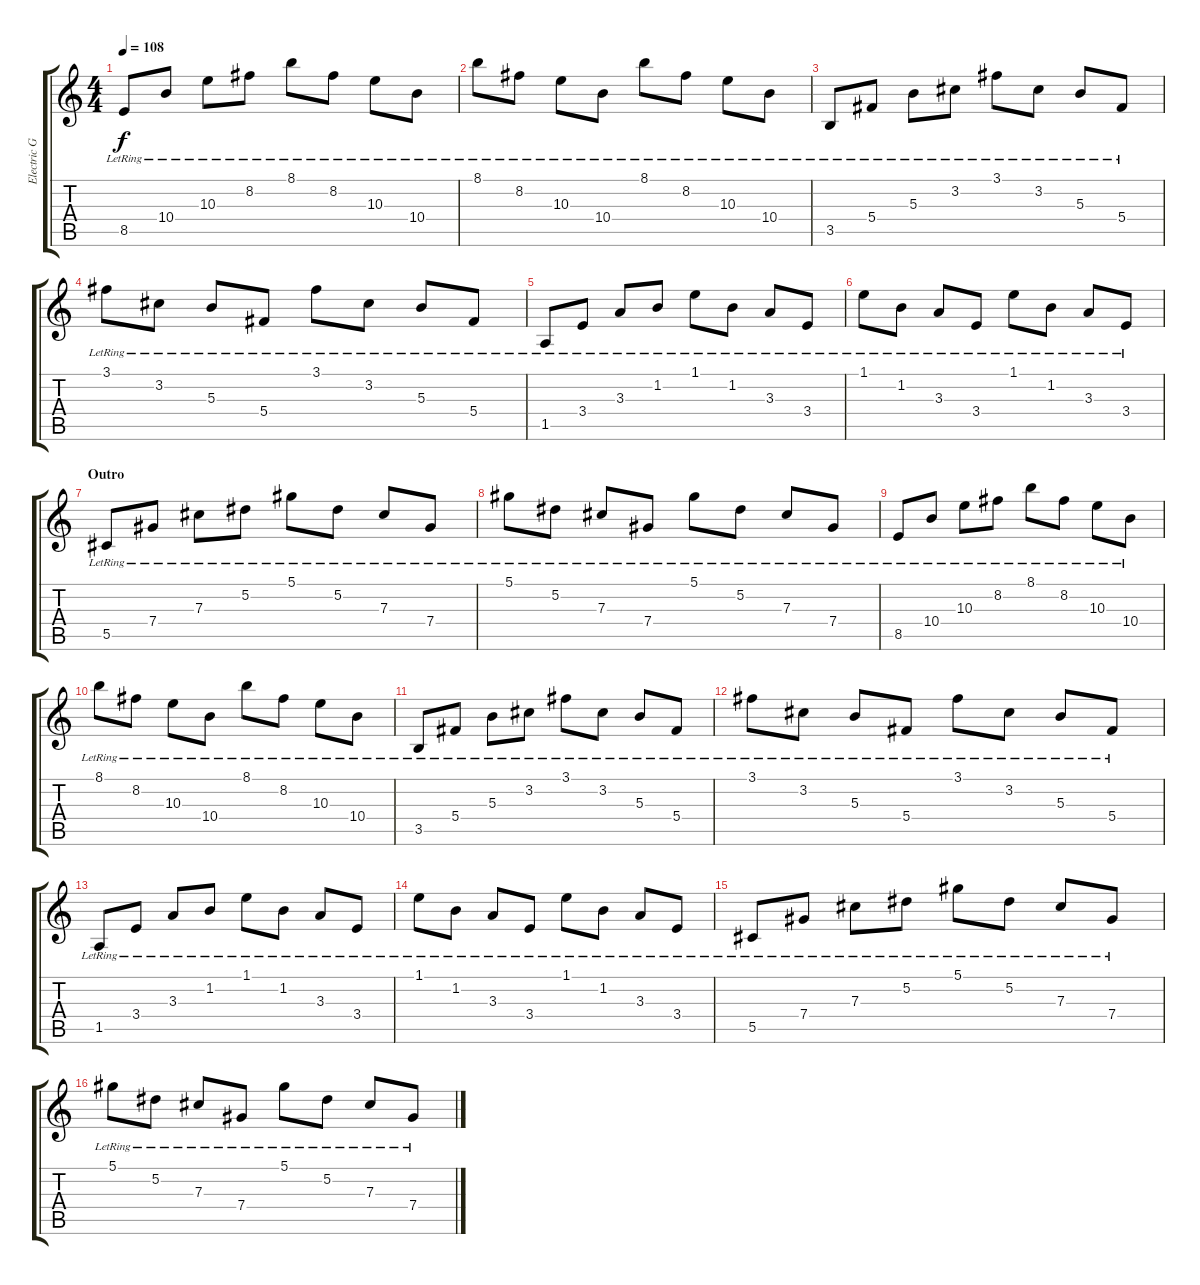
\track ("Electric Guitar 2" "Electric G") {instrument distortionguitar}
\staff {score tabs}
\tuning (Eb4 Bb3 Gb3 Db3 Ab2 Eb2) {hide}
\ts (4 4)
\tempo 108
\clef g2
\ks c
8.5{lr}.8{dy f} 10.4{lr}.8 10.3{lr}.8 8.2{lr}.8 8.1{lr}.8 8.2{lr}.8 10.3{lr}.8 10.4{lr}.8 |
8.1{lr}.8 8.2{lr}.8 10.3{lr}.8 10.4{lr}.8 8.1{lr}.8 8.2{lr}.8 10.3{lr}.8 10.4{lr}.8 |
3.5{lr}.8 5.4{lr}.8 5.3{lr}.8 3.2{lr}.8 3.1{lr}.8 3.2{lr}.8 5.3{lr}.8 5.4{lr}.8 |
3.1{lr}.8 3.2{lr}.8 5.3{lr}.8 5.4{lr}.8 3.1{lr}.8 3.2{lr}.8 5.3{lr}.8 5.4{lr}.8 |
1.5{lr}.8 3.4{lr}.8 3.3{lr}.8 1.2{lr}.8 1.1{lr}.8 1.2{lr}.8 3.3{lr}.8 3.4{lr}.8 |
1.1{lr}.8 1.2{lr}.8 3.3{lr}.8 3.4{lr}.8 1.1{lr}.8 1.2{lr}.8 3.3{lr}.8 3.4{lr}.8 |
\section ("" "Outro")
5.5{lr}.8 7.4{lr}.8 7.3{lr}.8 5.2{lr}.8 5.1{lr}.8 5.2{lr}.8 7.3{lr}.8 7.4{lr}.8 |
5.1{lr}.8 5.2{lr}.8 7.3{lr}.8 7.4{lr}.8 5.1{lr}.8 5.2{lr}.8 7.3{lr}.8 7.4{lr}.8 |
8.5{lr}.8 10.4{lr}.8 10.3{lr}.8 8.2{lr}.8 8.1{lr}.8 8.2{lr}.8 10.3{lr}.8 10.4{lr}.8 |
8.1{lr}.8 8.2{lr}.8 10.3{lr}.8 10.4{lr}.8 8.1{lr}.8 8.2{lr}.8 10.3{lr}.8 10.4{lr}.8 |
3.5{lr}.8 5.4{lr}.8 5.3{lr}.8 3.2{lr}.8 3.1{lr}.8 3.2{lr}.8 5.3{lr}.8 5.4{lr}.8 |
3.1{lr}.8 3.2{lr}.8 5.3{lr}.8 5.4{lr}.8 3.1{lr}.8 3.2{lr}.8 5.3{lr}.8 5.4{lr}.8 |
1.5{lr}.8 3.4{lr}.8 3.3{lr}.8 1.2{lr}.8 1.1{lr}.8 1.2{lr}.8 3.3{lr}.8 3.4{lr}.8 |
1.1{lr}.8 1.2{lr}.8 3.3{lr}.8 3.4{lr}.8 1.1{lr}.8 1.2{lr}.8 3.3{lr}.8 3.4{lr}.8 |
5.5{lr}.8 7.4{lr}.8 7.3{lr}.8 5.2{lr}.8 5.1{lr}.8 5.2{lr}.8 7.3{lr}.8 7.4{lr}.8 |
5.1{lr}.8 5.2{lr}.8 7.3{lr}.8 7.4{lr}.8 5.1{lr}.8 5.2{lr}.8 7.3{lr}.8 7.4{lr}.8
